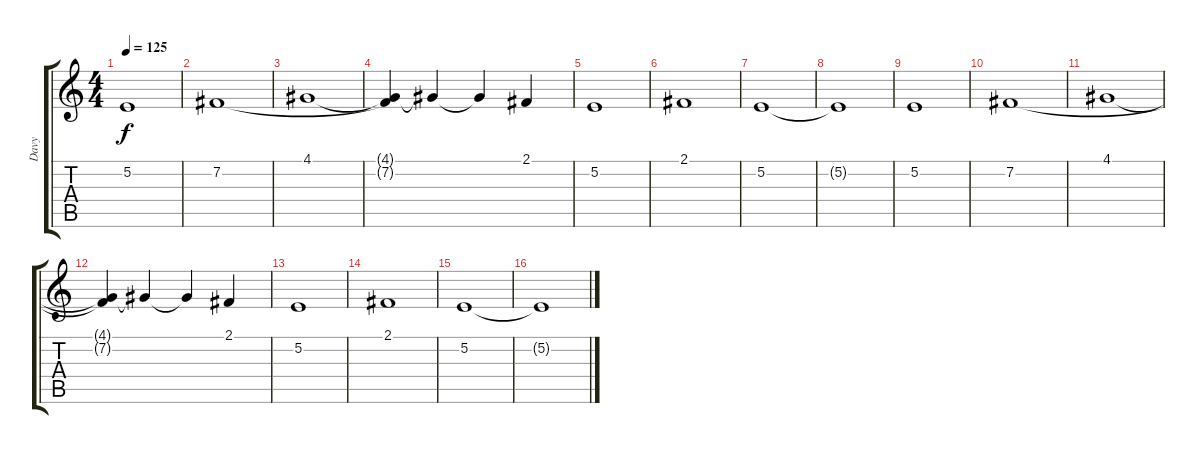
\track ("Davy" "Davy") {instrument stringensemble1}
\staff {score tabs}
\tuning (E4 B3 G3 D3 A2 E2) {hide}
\ts (4 4)
\tempo 125
\clef g2
\ks c
5.2.1{dy f} |
7.2.1 |
4.1.1 |
(4.1{t} 7.2{t}).4 4.1{t}.4 4.1{t}.4 2.1.4 |
5.2.1 |
2.1.1 |
5.2.1 |
5.2{t}.1 |
5.2.1 |
7.2.1 |
4.1.1 |
(4.1{t} 7.2{t}).4 4.1{t}.4 4.1{t}.4 2.1.4 |
5.2.1 |
2.1.1 |
5.2.1 |
5.2{t}.1
